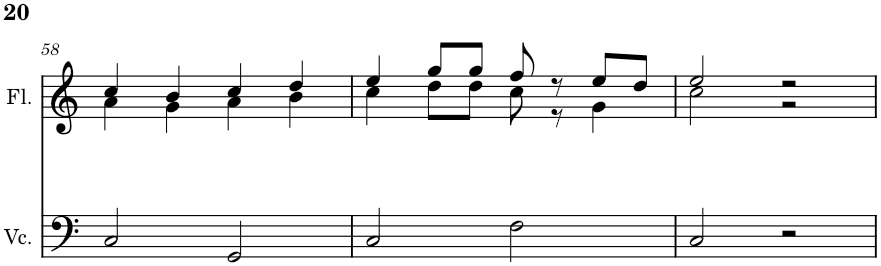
**kern	**kern
*part2	*part1
*staff2	*staff1
*I"Cello	*I"Flute
*	*I'Fl.
!!LO:PB:g=z
*clefF4	*clefG2
*k[]	*k[]
*M4/4	*M4/4
=58	=58
*	*^
2C/	4cc/	4a\
.	4b/	4g\
2GG/	4cc/	4a\
.	4dd/	4b\
=59	=59	=59
2C/	4ee/	4cc\
.	8gg/L	8dd\L
.	8gg/J	8dd\J
2F\	8ff/	8cc\
.	8r	8r
.	8ee/L	4g\
.	8dd/J	.
=60	=60	=60
2C/	2ee/	2cc\
2r	2r	2r
*	*v	*v
=	=
*-	*-
